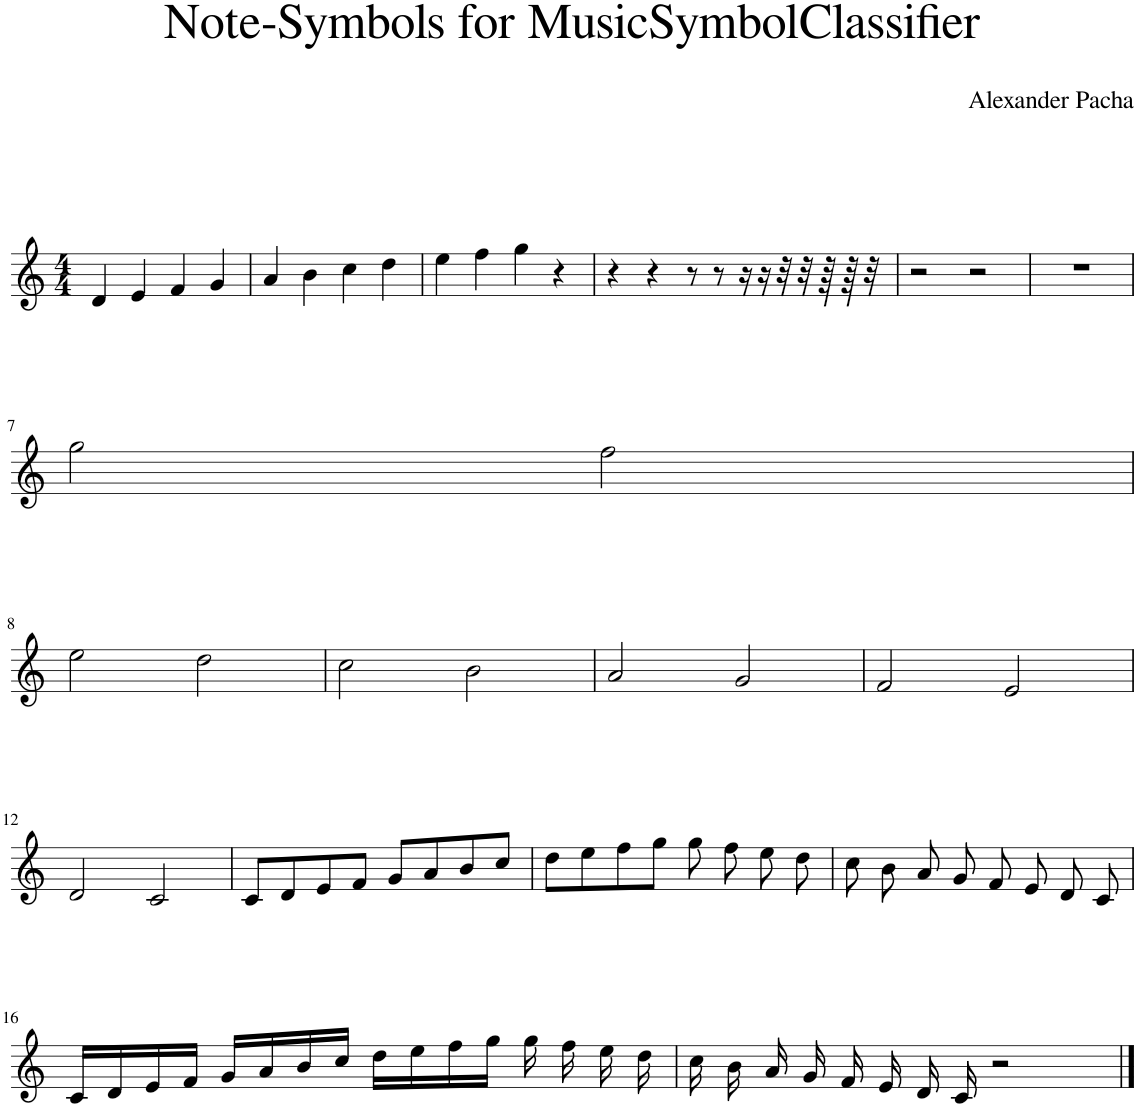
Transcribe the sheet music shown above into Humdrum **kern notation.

**kern
*part1
*staff1
*I"Piano
*I'Pno.
*clefG2
*k[]
*M4/4
=1
4d/
4e/
4f/
4g/
=2
4a/
4b\
4cc\
4dd\
=3
4ee\
4ff\
4gg\
4r
=4
4r
4r
8r
8r
16r
16r
32r
32r
64r
64r
32r
=5
2r
2r
=6
1r
!!LO:LB:g=z
=7
2gg\
2ff\
!!LO:LB:g=z
=8
2ee\
2dd\
=9
2cc\
2b\
=10
2a/
2g/
=11
2f/
2e/
!!LO:LB:g=z
=12
2d/
2c/
=13
8c/L
8d/
8e/
8f/J
8g/L
8a/
8b/
8cc/J
=14
8dd\L
8ee\
8ff\
8gg\J
8gg\
8ff\
8ee\
8dd\
=15
8cc\
8b\
8a/
8g/
8f/
8e/
8d/
8c/
!!LO:LB:g=z
=16
16c/LL
16d/
16e/
16f/JJ
16g/LL
16a/
16b/
16cc/JJ
16dd\LL
16ee\
16ff\
16gg\JJ
16gg\
16ff\
16ee\
16dd\
=17
16cc\
16b\
16a/
16g/
16f/
16e/
16d/
16c/
2r
==
*-
